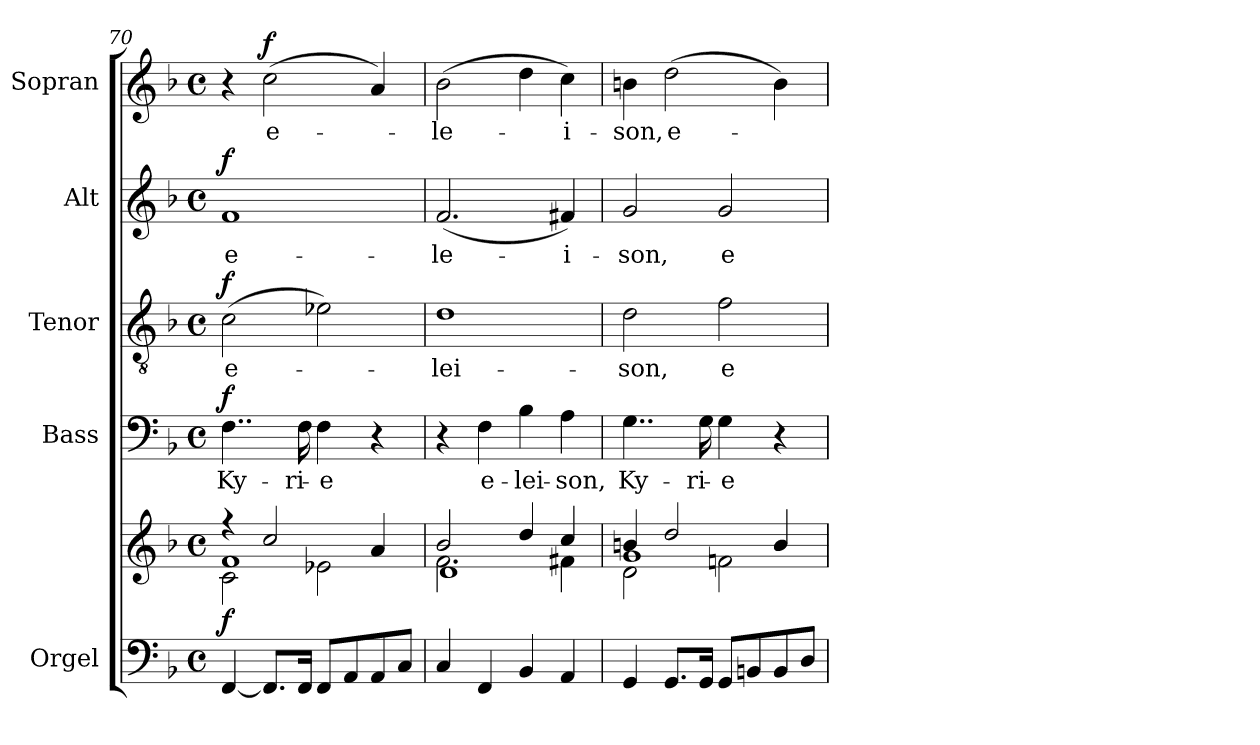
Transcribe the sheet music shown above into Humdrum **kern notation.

**kern	**kern	**dynam	**kern	**text	**dynam	**kern	**text	**dynam	**kern	**text	**dynam	**kern	**text	**dynam
*part5	*part5	*part5	*part4	*part4	*part4	*part3	*part3	*part3	*part2	*part2	*part2	*part1	*part1	*part1
*staff6	*staff5	*staff5/6	*staff4	*staff4	*staff4	*staff3	*staff3	*staff3	*staff2	*staff2	*staff2	*staff1	*staff1	*staff1
*I"Orgel	*	*	*I"Bass	*	*	*I"Tenor	*	*	*I"Alt	*	*	*I"Sopran	*	*
*I'Org.	*	*	*I'B.	*	*	*I'T.	*	*	*I'A.	*	*	*I'S.	*	*
!!LO:LB:g=z
*clefF4	*clefG2	*	*clefF4	*	*	*clefGv2	*	*	*clefG2	*	*	*clefG2	*	*
*k[b-]	*k[b-]	*	*k[b-]	*	*	*k[b-]	*	*	*k[b-]	*	*	*k[b-]	*	*
*F:	*F:	*	*F:	*	*	*F:	*	*	*F:	*	*	*F:	*	*
*M4/4	*M4/4	*	*M4/4	*	*	*M4/4	*	*	*M4/4	*	*	*M4/4	*	*
*met(c)	*met(c)	*	*met(c)	*	*	*met(c)	*	*	*met(c)	*	*	*met(c)	*	*
=70	=70	=70	=70	=70	=70	=70	=70	=70	=70	=70	=70	=70	=70	=70
*	*^	*	*	*	*	*	*	*	*	*	*	*	*	*
*	*	*^	*	*	*	*	*	*	*	*	*	*	*	*	*
!	!	!	!	!LO:DY:b	!	!LO:LY:b	!LO:DY:a	!	!LO:LY:b	!LO:DY:a	!	!LO:LY:b	!LO:DY:a	!	!	!
[4FF/	4ree	2c\	1f	f	4..F\	Ky-	f	(>2c\	e-	f	1f	e-	f	4r	.	.
!	!	!	!	!	!	!	!	!	!	!	!	!	!	!	!LO:LY:b	!LO:DY:a
8.FF/L]	2cc/	.	.	.	.	.	.	.	.	.	.	.	.	(>2cc\	e-	f
!	!	!	!	!	!	!LO:LY:b	!	!	!	!	!	!	!	!	!	!
16FF/Jk	.	.	.	.	16F\	-ri-	.	.	.	.	.	.	.	.	.	.
!	!	!	!	!	!	!LO:LY:b	!	!	!	!	!	!	!	!	!	!
8FF/L	.	2e-X\	.	.	4F\	-e	.	2e-X\)	.	.	.	.	.	.	.	.
8AA/	.	.	.	.	.	.	.	.	.	.	.	.	.	.	.	.
8AA/	4a/	.	.	.	4r	.	.	.	.	.	.	.	.	4a/)	.	.
8C/J	.	.	.	.	.	.	.	.	.	.	.	.	.	.	.	.
=71	=71	=71	=71	=71	=71	=71	=71	=71	=71	=71	=71	=71	=71	=71	=71	=71
!	!	!	!	!	!	!	!	!	!LO:LY:b	!	!	!LO:LY:b	!	!	!LO:LY:b	!
4C/	2b-/	2.f\	1d	.	4r	.	.	1d	-lei-	.	(<2.f/	-le-	.	(>2b-\	-le-	.
!	!	!	!	!	!	!LO:LY:b	!	!	!	!	!	!	!	!	!	!
4FF/	.	.	.	.	4F\	e-	.	.	.	.	.	.	.	.	.	.
!	!	!	!	!	!	!LO:LY:b	!	!	!	!	!	!	!	!	!	!
4BB-/	4dd/	.	.	.	4B-\	-lei-	.	.	.	.	.	.	.	4dd\	.	.
!	!	!	!	!	!	!LO:LY:b	!	!	!	!	!	!LO:LY:b	!	!	!LO:LY:b	!
4AA/	4cc/	4f#X\	.	.	4A\	-son,	.	.	.	.	4f#X/)	-i-	.	4cc\)	-i-	.
=72	=72	=72	=72	=72	=72	=72	=72	=72	=72	=72	=72	=72	=72	=72	=72	=72
!	!	!	!	!	!	!LO:LY:b	!	!	!LO:LY:b	!	!	!LO:LY:b	!	!	!LO:LY:b	!
4GG/	4bn/	2d\	1g	.	4..G\	Ky-	.	2d\	-son,	.	2g/	-son,	.	4bn\	-son,	.
!	!	!	!	!	!	!	!	!	!	!	!	!	!	!	!LO:LY:b	!
8.GG/L	2dd/	.	.	.	.	.	.	.	.	.	.	.	.	(>2dd\	e-	.
!	!	!	!	!	!	!LO:LY:b	!	!	!	!	!	!	!	!	!	!
16GG/Jk	.	.	.	.	16G\	-ri-	.	.	.	.	.	.	.	.	.	.
!	!	!	!	!	!	!LO:LY:b	!	!	!LO:LY:b	!	!	!LO:LY:b	!	!	!	!
8GG/L	.	2fn\	.	.	4G\	-e	.	2f\	e-	.	2g/	e-	.	.	.	.
8BBn/	.	.	.	.	.	.	.	.	.	.	.	.	.	.	.	.
8BB/	4b/	.	.	.	4r	.	.	.	.	.	.	.	.	4b\)	.	.
8D/J	.	.	.	.	.	.	.	.	.	.	.	.	.	.	.	.
*	*v	*v	*v	*	*	*	*	*	*	*	*	*	*	*	*	*
=	=	=	=	=	=	=	=	=	=	=	=	=	=	=
*-	*-	*-	*-	*-	*-	*-	*-	*-	*-	*-	*-	*-	*-	*-
